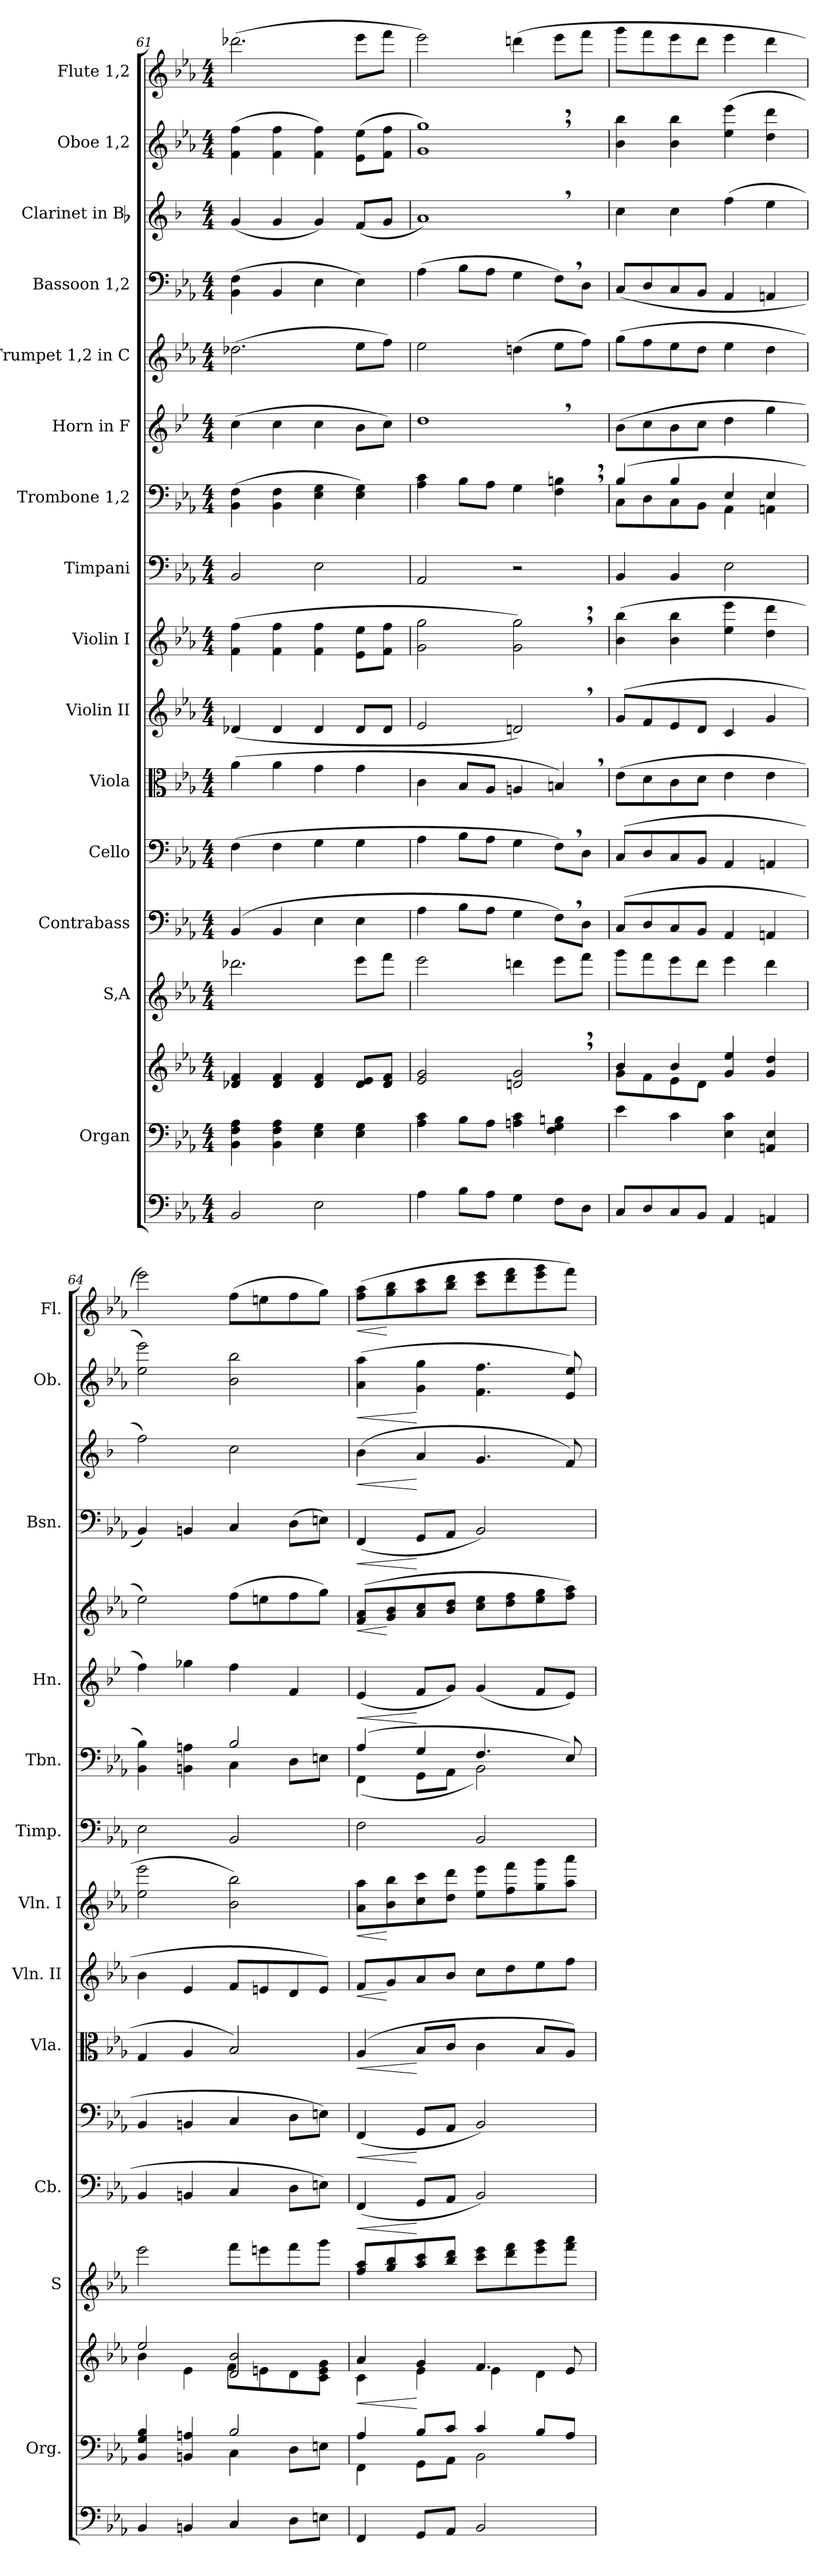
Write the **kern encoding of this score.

**kern	**kern	**kern	**dynam	**kern	**kern	**dynam	**kern	**dynam	**kern	**dynam	**kern	**dynam	**kern	**dynam	**kern	**kern	**kern	**dynam	**kern	**dynam	**kern	**dynam	**kern	**dynam	**kern	**dynam	**kern	**dynam
*part16	*part15	*part15	*part15	*part14	*part13	*part13	*part12	*part12	*part11	*part11	*part10	*part10	*part9	*part9	*part8	*part7	*part6	*part6	*part5	*part5	*part4	*part4	*part3	*part3	*part2	*part2	*part1	*part1
*staff17	*staff16	*staff15	*staff15/16	*staff14	*staff13	*staff13	*staff12	*staff12	*staff11	*staff11	*staff10	*staff10	*staff9	*staff9	*staff8	*staff7	*staff6	*staff6	*staff5	*staff5	*staff4	*staff4	*staff3	*staff3	*staff2	*staff2	*staff1	*staff1
*	*I"Organ	*	*	*I"S,A	*I"Contrabass	*	*I"Cello	*	*I"Viola	*	*I"Violin II	*	*I"Violin I	*	*I"Timpani	*I"Trombone 1,2	*I"Horn in F	*	*I"Trumpet 1,2 in C	*	*I"Bassoon 1,2	*	*I"Clarinet in Bb	*	*I"Oboe 1,2	*	*I"Flute 1,2	*
*	*I'Org.	*	*	*I'S	*I'Cb.	*	*	*	*I'Vla.	*	*I'Vln. II	*	*I'Vln. I	*	*I'Timp.	*I'Tbn.	*I'Hn.	*	*	*	*I'Bsn.	*	*	*	*I'Ob.	*	*I'Fl.	*
!!LO:PB:g=z
*clefF4	*clefF4	*clefG2	*	*clefG2	*clefF4	*	*clefF4	*	*clefC3	*	*clefG2	*	*clefG2	*	*clefF4	*clefF4	*clefG2	*	*clefG2	*	*clefF4	*	*clefG2	*	*clefG2	*	*clefG2	*
*	*	*	*	*ITrd7c12	*ITrd7c12	*	*	*	*	*	*	*	*	*	*	*	*ITrd4c7	*	*	*	*	*	*ITrd1c2	*	*	*	*	*
*k[b-e-a-]	*k[b-e-a-]	*k[b-e-a-]	*	*k[b-e-a-]	*k[b-e-a-]	*	*k[b-e-a-]	*	*k[b-e-a-]	*	*k[b-e-a-]	*	*k[b-e-a-]	*	*k[b-e-a-]	*k[b-e-a-]	*k[b-e-a-]	*	*k[b-e-a-]	*	*k[b-e-a-]	*	*k[b-e-a-]	*	*k[b-e-a-]	*	*k[b-e-a-]	*
*E-:	*E-:	*E-:	*	*E-:	*E-:	*	*E-:	*	*E-:	*	*E-:	*	*E-:	*	*E-:	*E-:	*E-:	*	*E-:	*	*E-:	*	*E-:	*	*E-:	*	*E-:	*
*M4/4	*M4/4	*M4/4	*	*M4/4	*M4/4	*	*M4/4	*	*M4/4	*	*M4/4	*	*M4/4	*	*M4/4	*M4/4	*M4/4	*	*M4/4	*	*M4/4	*	*M4/4	*	*M4/4	*	*M4/4	*
=61	=61	=61	=61	=61	=61	=61	=61	=61	=61	=61	=61	=61	=61	=61	=61	=61	=61	=61	=61	=61	=61	=61	=61	=61	=61	=61	=61	=61
2BB-/	4BB-\ 4F\ 4A-\	4d-X/ 4f/	.	2.dd-X\	(4BBB-/	.	(>4F\	.	(>4a-\	.	(<4d-X/	.	(>4f\ 4ff\	.	2BB-/	(4BB-\ 4F\	(>4f\	.	(>2.dd-X\	.	(>4BB-\ 4F\	.	(<4f/	.	(>4f\ 4ff\	.	(>2.ddd-X\	.
.	4BB-\ 4F\ 4A-\	4d-/ 4f/	.	.	4BBB-/	.	4F\	.	4a-\	.	4d-/	.	4f\ 4ff\	.	.	4BB-\ 4F\	4f\	.	.	.	4BB-/	.	4f/	.	4f\ 4ff\	.	.	.
2E-\	4E-\ 4G\	4d-/ 4f/	.	.	4EE-\	.	4G\	.	4g\	.	4d-/	.	4f\ 4ff\	.	2E-\	4E-\ 4G\	4f\	.	.	.	4E-\	.	4f/)	.	4f\ 4ff\)	.	.	.
.	4E-\ 4G\	8d-/ 8e-/L	.	8ee-\L	4EE-\	.	4G\	.	4g\	.	8d-/L	.	8e-\ 8ee-\L	.	.	4E-\ 4G\)	8e-\L	.	8ee-\L	.	4E-\)	.	(<8e-/L	.	(>8e-\ 8ee-\L	.	8eee-\L	.
.	.	8d-/ 8f/J	.	8ff\J	.	.	.	.	.	.	8d-/J	.	8f\ 8ff\J	.	.	.	8f\J)	.	8ff\J)	.	.	.	8f/J	.	8f\ 8ff\J	.	8fff\J	.
=62	=62	=62	=62	=62	=62	=62	=62	=62	=62	=62	=62	=62	=62	=62	=62	=62	=62	=62	=62	=62	=62	=62	=62	=62	=62	=62	=62	=62
4A-\	4A-\ 4c\	2e-/ 2g/	.	2ee-\	4AA-\	.	4A-\	.	4c\	.	2e-/	.	2g\ 2gg\	.	2AA-/	4A-\ 4c\	1g,>	.	2ee-\	.	(>4A-\	.	1g,>)	.	1g,> 1gg,>)	.	2eee-\)	.
8B-\L	8B-\L	.	.	.	8BB-\L	.	8B-\L	.	8B-/L	.	.	.	.	.	.	8B-\L	.	.	.	.	8B-\L	.	.	.	.	.	.	.
8A-\J	8A-\J	.	.	.	8AA-\J	.	8A-\J	.	8A-/J	.	.	.	.	.	.	8A-\J	.	.	.	.	8A-\J	.	.	.	.	.	.	.
4G\	4An\ 4c\	2dni/,> 2g/,>	.	4ddni\	4GG\	.	4G\	.	4An/	.	2dni,>/)	.	2g\,> 2gg\,>)	.	2r	4G\	.	.	(>4ddni\	.	4G\	.	.	.	.	.	(>4dddni\	.
8F\L	4F\ 4G\ 4Bn\	.	.	8ee-\L	8FF,>\L)	.	8F,>\L)	.	4Bn,>/)	.	.	.	.	.	.	4F\,> 4Bn\,>	.	.	8ee-\L	.	8F,>\L)	.	.	.	.	.	8eee-\L	.
8D\J	.	.	.	8ff\J	8DD\J	.	8D\J	.	.	.	.	.	.	.	.	.	.	.	8ff\J)	.	8D\J	.	.	.	.	.	8fff\J	.
=63	=63	=63	=63	=63	=63	=63	=63	=63	=63	=63	=63	=63	=63	=63	=63	=63	=63	=63	=63	=63	=63	=63	=63	=63	=63	=63	=63	=63
*	*	*^	*	*	*	*	*	*	*	*	*	*	*	*	*	*^	*	*	*	*	*	*	*	*	*	*	*	*
8C/L	4e-\	4b-/	8g\L	.	8gg\L	(>8CC/L	.	(>8C/L	.	(>8e-\L	.	(<8g/L	.	(>4b-\ 4bb-\	.	4BB-/	(4B-/	8C\L	(>8e-\L	.	(>8gg\L	.	(<8C/L	.	4b-\	.	4b-\ 4bb-\	.	8ggg\L	.
8D/	.	.	8f\	.	8ff\	8DD/	.	8D/	.	8d\	.	8f/	.	.	.	.	.	8D\	8f\	.	8ff\	.	8D/	.	.	.	.	.	8fff\	.
8C/	4c\	4b-/	8e-\	.	8ee-\	8CC/	.	8C/	.	8c\	.	8e-/	.	4b-\ 4bb-\	.	4BB-/	4B-/	8C\	8e-\	.	8ee-\	.	8C/	.	4b-\	.	4b-\ 4bb-\	.	8eee-\	.
8BB-/J	.	.	8d\J	.	8dd\J	8BBB-/J	.	8BB-/J	.	8d\J	.	8d/J	.	.	.	.	.	8BB-\J	8f\J	.	8dd\J	.	8BB-/J	.	.	.	.	.	8ddd\J	.
4AA-/	4E-\ 4c\	4g/ 4ee-/	2ryy	.	4ee-\	4AAA-/	.	4AA-/	.	4e-\	.	4c/	.	4ee-\ 4eee-\	.	2E-\	4E-/	4AA-\	4g\	.	4ee-\	.	4AA-/	.	(>4ee-\	.	(>4ee-\ 4eee-\	.	4eee-\	.
4AAn/	4AAn/ 4E-/	4g/ 4dd/	.	.	4dd\	4AAAn/	.	4AAn/	.	4e-\	.	4g/	.	4dd\ 4ddd\	.	.	4E-/	4AAn\	4cc\	.	4dd\	.	4AAn/	.	4dd\	.	4dd\ 4ddd\	.	4ddd\	.
=64	=64	=64	=64	=64	=64	=64	=64	=64	=64	=64	=64	=64	=64	=64	=64	=64	=64	=64	=64	=64	=64	=64	=64	=64	=64	=64	=64	=64	=64	=64
*	*^	*	*	*	*	*	*	*	*	*	*	*	*	*	*	*	*	*	*	*	*	*	*	*	*	*	*	*	*	*
4BB-/	4BB-/ 4G/ 4B-/	2ryy	2ee-/	4b-\	.	2ee-\	4BBB-/	.	4BB-/	.	4G/	.	4b-\	.	2ee-\ 2eee-\	.	2E-\	2ryy	4BB-\ 4B-\)	4b-\)	.	2ee-\)	.	4BB-/)	.	2ee-\)	.	2ee-\ 2eee-\)	.	2eee-\)	.
4BBn/	4BBn/ 4An/	.	.	4e-i\	.	.	4BBBn/	.	4BBn/	.	4A-/	.	4e-/	.	.	.	.	.	4BBn\ 4An\	4cc-X\	.	.	.	4BBn/	.	.	.	.	.	.	.
4C/	4C\	2B-/	2d/ 2b-/	8f\L	.	8ff\L	4CC/	.	4C/	.	2B-/)	.	8f/L	.	2b-\ 2bb-\)	.	2BB-/	2B-/	4C\	4b-\	.	(>8ff\L	.	4C/	.	2b-\	.	2b-\ 2bb-\	.	(>8ff\L	.
.	.	.	.	8en\	.	8een\	.	.	.	.	.	.	8en/	.	.	.	.	.	.	.	.	8een\	.	.	.	.	.	.	.	8een\	.
8D\L	8D\L	.	.	8d\	.	8ff\	8DD\L	.	8D\L	.	.	.	8d/	.	.	.	.	.	8D\L	4B-/	.	8ff\	.	(>8D\L	.	.	.	.	.	8ff\	.
8En\J	8En\J	.	.	8c\ 8e\ 8g\J	.	8gg\J	8EEn\J)	.	8En\J)	.	.	.	8e/J)	.	.	.	.	.	8En\J	.	.	8gg\J)	.	8En\J)	.	.	.	.	.	8gg\J)	.
=65	=65	=65	=65	=65	=65	=65	=65	=65	=65	=65	=65	=65	=65	=65	=65	=65	=65	=65	=65	=65	=65	=65	=65	=65	=65	=65	=65	=65	=65	=65	=65
!	!	!	!	!	!LO:HP:b	!	!	!LO:HP:b	!	!LO:HP:b	!	!LO:HP:b	!	!LO:HP:b	!	!LO:HP:b	!	!	!	!	!LO:HP:b	!	!LO:HP:b	!	!LO:HP:b	!	!LO:HP:b	!	!LO:HP:b	!	!LO:HP:b
4FF/	4A-/	4FF\	4a-/	4c\	<	8f/ 8a-/L	(<4FFF/	<	(<4FF/	<	(4A-/	<	8f/L	<	8a-\ 8aa-\L	<	2F\	(4A-/	(<4FF\	(<4A-/	<	(>8f/ 8a-/L	<	(<4FF/	<	(>4a-\	<	(>4a-\ 4aa-\	<	(>8ff\ 8aa-\L	<
.	.	.	.	.	.	8g/ 8b-/	.	.	.	.	.	.	8g/	[	8b-\ 8bb-\	[	.	.	.	.	.	8g/ 8b-/	[	.	.	.	.	.	.	8gg\ 8bb-\	[
8GG/L	8B-/L	8GG\L	4g/	4e-\	[	8a-/ 8cc/	8GGG/L	[	8GG/L	[	8B-/L	[	8a-/	.	8cc\ 8ccc\	.	.	4G/	8GG\L	8B-/L	[	8a-/ 8cc/	.	8GG/L	[	4g/	[	4g\ 4gg\	[	8aa-\ 8ccc\	.
8AA-/J	8c/J	8AA-\J	.	.	.	8b-/ 8dd/J	8AAA-/J	.	8AA-/J	.	8c/J	.	8b-/J	.	8dd\ 8ddd\J	.	.	.	8AA-\J	8c/J)	.	8b-/ 8dd/J	.	8AA-/J	.	.	.	.	.	8bb-\ 8ddd\J	.
2BB-/	4c/	2BB-\	4.f/	4e-\	.	8cc\ 8ee-\L	2BBB-/)	.	2BB-/)	.	4c\	.	8cc\L	.	8ee-\ 8eee-\L	.	2BB-/	4.F/	2BB-\)	(<4c/	.	8cc\ 8ee-\L	.	2BB-/)	.	4.f/	.	4.f\ 4.ff\	.	8ccc\ 8eee-\L	.
.	.	.	.	.	.	8dd\ 8ff\	.	.	.	.	.	.	8dd\	.	8ff\ 8fff\	.	.	.	.	.	.	8dd\ 8ff\	.	.	.	.	.	.	.	8ddd\ 8fff\	.
.	8B-/L	.	.	4d\	.	8ee-\ 8gg\	.	.	.	.	8B-/L	.	8ee-\	.	8gg\ 8ggg\	.	.	.	.	8B-/L	.	8ee-\ 8gg\	.	.	.	.	.	.	.	8eee-\ 8ggg\	.
.	8A-/J	.	8e-/	.	.	8ff\ 8aa-\J	.	.	.	.	8A-/J)	.	8ff\J	.	8aa-\ 8aaa-\J	.	.	8E-/)	.	8A-/J)	.	8ff\ 8aa-\J)	.	.	.	8e-/)	.	8e-/ 8ee-/)	.	8fff\J)	.
*	*v	*v	*	*	*	*	*	*	*	*	*	*	*	*	*	*	*	*v	*v	*	*	*	*	*	*	*	*	*	*	*	*
*	*	*v	*v	*	*	*	*	*	*	*	*	*	*	*	*	*	*	*	*	*	*	*	*	*	*	*	*	*	*
=	=	=	=	=	=	=	=	=	=	=	=	=	=	=	=	=	=	=	=	=	=	=	=	=	=	=	=	=
*-	*-	*-	*-	*-	*-	*-	*-	*-	*-	*-	*-	*-	*-	*-	*-	*-	*-	*-	*-	*-	*-	*-	*-	*-	*-	*-	*-	*-
